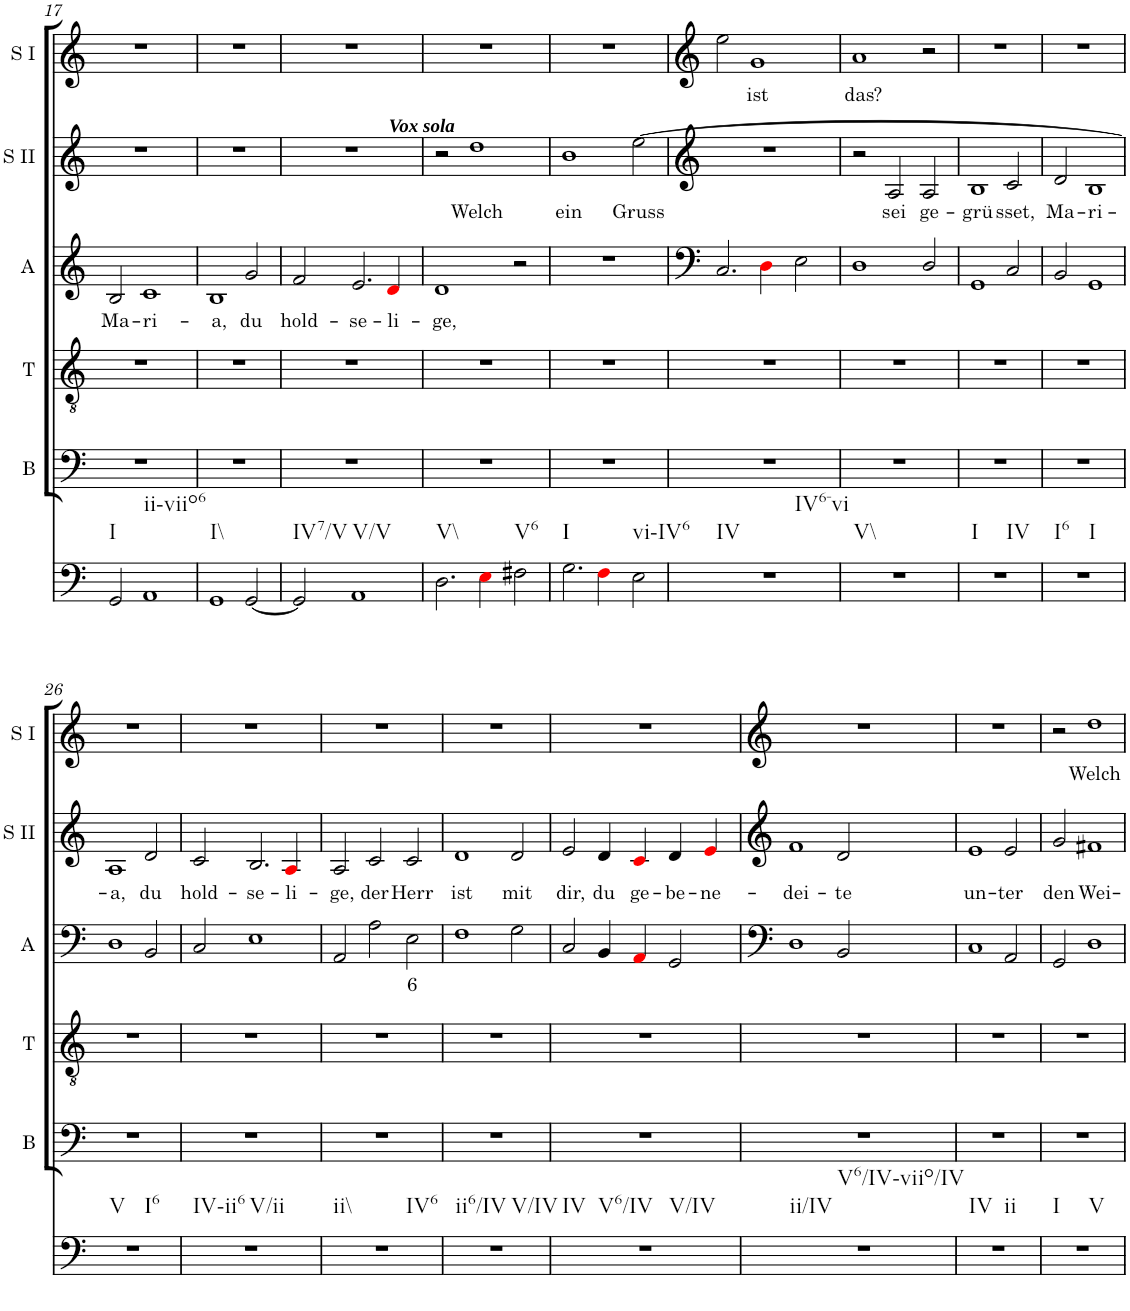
**kern	**kern	**kern	**kern	**text	**kern	**text	**kern	**text
*part6	*part5	*part4	*part3	*part3	*part2	*part2	*part1	*part1
*staff6	*staff5	*staff4	*staff3	*staff3	*staff2	*staff2	*staff1	*staff1
*I"Continuo	*I"Bass	*I"Tenor	*I"Alto	*	*I"Soprano II	*	*I"Soprano I	*
*	*I'B	*I'T	*I'A	*	*I'S II	*	*I'S I	*
!!LO:PB:g=z
*clefF4	*clefF4	*clefGv2	*clefG2	*	*clefG2	*	*clefG2	*
*k[]	*k[]	*k[]	*k[]	*	*k[]	*	*k[]	*
*M3/2	*M3/2	*M3/2	*M3/2	*	*M3/2	*	*M3/2	*
=17	=17	=17	=17	=17	=17	=17	=17	=17
!LO:TX:b:t=I	!	!	!	!	!	!	!	!
!	!	!	!	!LO:LY:b	!	!	!	!
2GG/	1.r	1.r	2B/	Ma-	1.r	.	1.r	.
!LO:TX:b:t=ii-viio6	!	!	!	!	!	!	!	!
!	!	!	!	!LO:LY:b	!	!	!	!
1AA	.	.	1c	ri-	.	.	.	.
=18	=18	=18	=18	=18	=18	=18	=18	=18
!LO:TX:b:t=I\\	!	!	!	!	!	!	!	!
!	!	!	!	!LO:LY:b	!	!	!	!
1GG	1.r	1.r	1B	a,	1.r	.	1.r	.
!	!	!	!	!LO:LY:b	!	!	!	!
[2GG/	.	.	2g/	du	.	.	.	.
=19	=19	=19	=19	=19	=19	=19	=19	=19
!LO:TX:b:t=IV7/V	!	!	!	!	!	!	!	!
!	!	!	!	!LO:LY:b	!	!	!	!
2GG/]	1.r	1.r	2f/	hold-	1.r	.	1.r	.
!LO:TX:b:t=V/V	!	!	!	!	!	!	!	!
!	!	!	!	!LO:LY:b	!	!	!	!
1AA	.	.	2.e/	se-	.	.	.	.
!	!	!	!	!LO:LY:b	!	!	!	!
.	.	.	4di/	li-	.	.	.	.
=20	=20	=20	=20	=20	=20	=20	=20	=20
!LO:TX:b:t=V\\	!	!	!	!	!	!	!	!
!	!	!	!	!LO:LY:b	!	!	!	!
2.D\	1.r	1.r	1d	ge,	2r	.	1.r	.
!	!	!	!	!	!LO:TX:a:Bi:t=Vox sola	!	!	!
!	!	!	!	!	!	!LO:LY:b	!	!
.	.	.	.	.	1dd	Welch	.	.
4Ei\	.	.	.	.	.	.	.	.
!LO:TX:b:t=V6	!	!	!	!	!	!	!	!
2F#X\	.	.	2r	.	.	.	.	.
=21	=21	=21	=21	=21	=21	=21	=21	=21
!LO:TX:b:t=I	!	!	!	!	!	!	!	!
!	!	!	!	!	!	!LO:LY:b	!	!
2.G\	1.r	1.r	1.r	.	1b	ein	1.r	.
4Fi\	.	.	.	.	.	.	.	.
!LO:TX:b:t=vi-IV6	!	!	!	!	!	!	!	!
!	!	!	!	!	!	!LO:LY:b	!	!
2E\	.	.	.	.	[2ee\	Gruss	.	.
=22	=22	=22	=22	=22	=22	=22	=22	=22
!LO:TX:b:t=IV	!	!	!	!	!	!	!	!
!LO:TX:b:t=IV6-vi	!	!	!	!	!	!	!	!
1.r	1.r	1.r	2.C/	.	1.r	.	2ee\	.
!	!	!	!	!	!	!	!	!LO:LY:b
.	.	.	.	.	.	.	1g	ist
.	.	.	4Di\	.	.	.	.	.
.	.	.	2E\	.	.	.	.	.
=23	=23	=23	=23	=23	=23	=23	=23	=23
!LO:TX:b:t=V\\	!	!	!	!	!	!	!	!
!	!	!	!	!	!	!	!	!LO:LY:b
1.r	1.r	1.r	1D	.	2r	.	1a	das?
!	!	!	!	!	!	!LO:LY:b	!	!
.	.	.	.	.	2A/	sei	.	.
!	!	!	!	!	!	!LO:LY:b	!	!
.	.	.	2D/	.	2A/	ge-	2r	.
=24	=24	=24	=24	=24	=24	=24	=24	=24
!LO:TX:b:t=I	!	!	!	!	!	!	!	!
!LO:TX:b:t=IV	!	!	!	!	!	!	!	!
!	!	!	!	!	!	!LO:LY:b	!	!
1.r	1.r	1.r	1GG	.	1B	grü-	1.r	.
!	!	!	!	!	!	!LO:LY:b	!	!
.	.	.	2C/	.	2c/	sset,	.	.
=25	=25	=25	=25	=25	=25	=25	=25	=25
!LO:TX:b:t=I6	!	!	!	!	!	!	!	!
!LO:TX:b:t=I	!	!	!	!	!	!	!	!
!	!	!	!	!	!	!LO:LY:b	!	!
1.r	1.r	1.r	2BB/	.	2d/	Ma-	1.r	.
!	!	!	!	!	!	!LO:LY:b	!	!
.	.	.	1GG	.	1B	ri-	.	.
!!LO:LB:g=z
=26	=26	=26	=26	=26	=26	=26	=26	=26
!LO:TX:b:t=V	!	!	!	!	!	!	!	!
!LO:TX:b:t=I6	!	!	!	!	!	!	!	!
!	!	!	!	!	!	!LO:LY:b	!	!
1.r	1.r	1.r	1D	.	1A	a,	1.r	.
!	!	!	!	!	!	!LO:LY:b	!	!
.	.	.	2BB/	.	2d/	du	.	.
=27	=27	=27	=27	=27	=27	=27	=27	=27
!LO:TX:b:t=IV-ii6	!	!	!	!	!	!	!	!
!LO:TX:b:t=V/ii	!	!	!	!	!	!	!	!
!	!	!	!	!	!	!LO:LY:b	!	!
1.r	1.r	1.r	2C/	.	2c/	hold-	1.r	.
!	!	!	!	!	!	!LO:LY:b	!	!
.	.	.	1E	.	2.B/	se-	.	.
!	!	!	!	!	!	!LO:LY:b	!	!
.	.	.	.	.	4Ai/	li-	.	.
=28	=28	=28	=28	=28	=28	=28	=28	=28
!LO:TX:b:t=ii\\	!	!	!	!	!	!	!	!
!LO:TX:b:t=IV6	!	!	!	!	!	!	!	!
!	!	!	!	!	!	!LO:LY:b	!	!
1.r	1.r	1.r	2AA/	.	2A/	ge,	1.r	.
!	!	!	!	!	!	!LO:LY:b	!	!
.	.	.	2A\	.	2c/	der	.	.
!	!	!	!	!LO:LY:b	!	!LO:LY:b	!	!
.	.	.	2E\	6	2c/	Herr	.	.
=29	=29	=29	=29	=29	=29	=29	=29	=29
!LO:TX:b:t=ii6/IV	!	!	!	!	!	!	!	!
!LO:TX:b:t=V/IV	!	!	!	!	!	!	!	!
!	!	!	!	!	!	!LO:LY:b	!	!
1.r	1.r	1.r	1F	.	1d	ist	1.r	.
!	!	!	!	!	!	!LO:LY:b	!	!
.	.	.	2G\	.	2d/	mit	.	.
=30	=30	=30	=30	=30	=30	=30	=30	=30
!LO:TX:b:t=IV	!	!	!	!	!	!	!	!
!LO:TX:b:t=V6/IV	!	!	!	!	!	!	!	!
!LO:TX:b:t=V/IV	!	!	!	!	!	!	!	!
!	!	!	!	!	!	!LO:LY:b	!	!
1.r	1.r	1.r	2C/	.	2e/	dir,	1.r	.
!	!	!	!	!	!	!LO:LY:b	!	!
.	.	.	4BB/	.	4d/	du	.	.
!	!	!	!	!	!	!LO:LY:b	!	!
.	.	.	4AAi/	.	4ci/	ge-	.	.
!	!	!	!	!	!	!LO:LY:b	!	!
.	.	.	2GG/	.	4d/	be-	.	.
!	!	!	!	!	!	!LO:LY:b	!	!
.	.	.	.	.	4ei/	ne-	.	.
=31	=31	=31	=31	=31	=31	=31	=31	=31
!LO:TX:b:t=ii/IV	!	!	!	!	!	!	!	!
!LO:TX:b:t=V6/IV-viio/IV	!	!	!	!	!	!	!	!
!	!	!	!	!	!	!LO:LY:b	!	!
1.r	1.r	1.r	1D	.	1f	dei-	1.r	.
!	!	!	!	!	!	!LO:LY:b	!	!
.	.	.	2BB/	.	2d/	te	.	.
=32	=32	=32	=32	=32	=32	=32	=32	=32
!LO:TX:b:t=IV	!	!	!	!	!	!	!	!
!LO:TX:b:t=ii	!	!	!	!	!	!	!	!
!	!	!	!	!	!	!LO:LY:b	!	!
1.r	1.r	1.r	1C	.	1e	un-	1.r	.
!	!	!	!	!	!	!LO:LY:b	!	!
.	.	.	2AA/	.	2e/	ter	.	.
=33	=33	=33	=33	=33	=33	=33	=33	=33
!LO:TX:b:t=I	!	!	!	!	!	!	!	!
!LO:TX:b:t=V	!	!	!	!	!	!	!	!
!	!	!	!	!	!	!LO:LY:b	!	!
1.r	1.r	1.r	2GG/	.	2g/	den	2r	.
!	!	!	!	!	!	!LO:LY:b	!	!LO:LY:b
.	.	.	1D	.	1f#X	Wei-	1dd	Welch
=	=	=	=	=	=	=	=	=
*-	*-	*-	*-	*-	*-	*-	*-	*-
